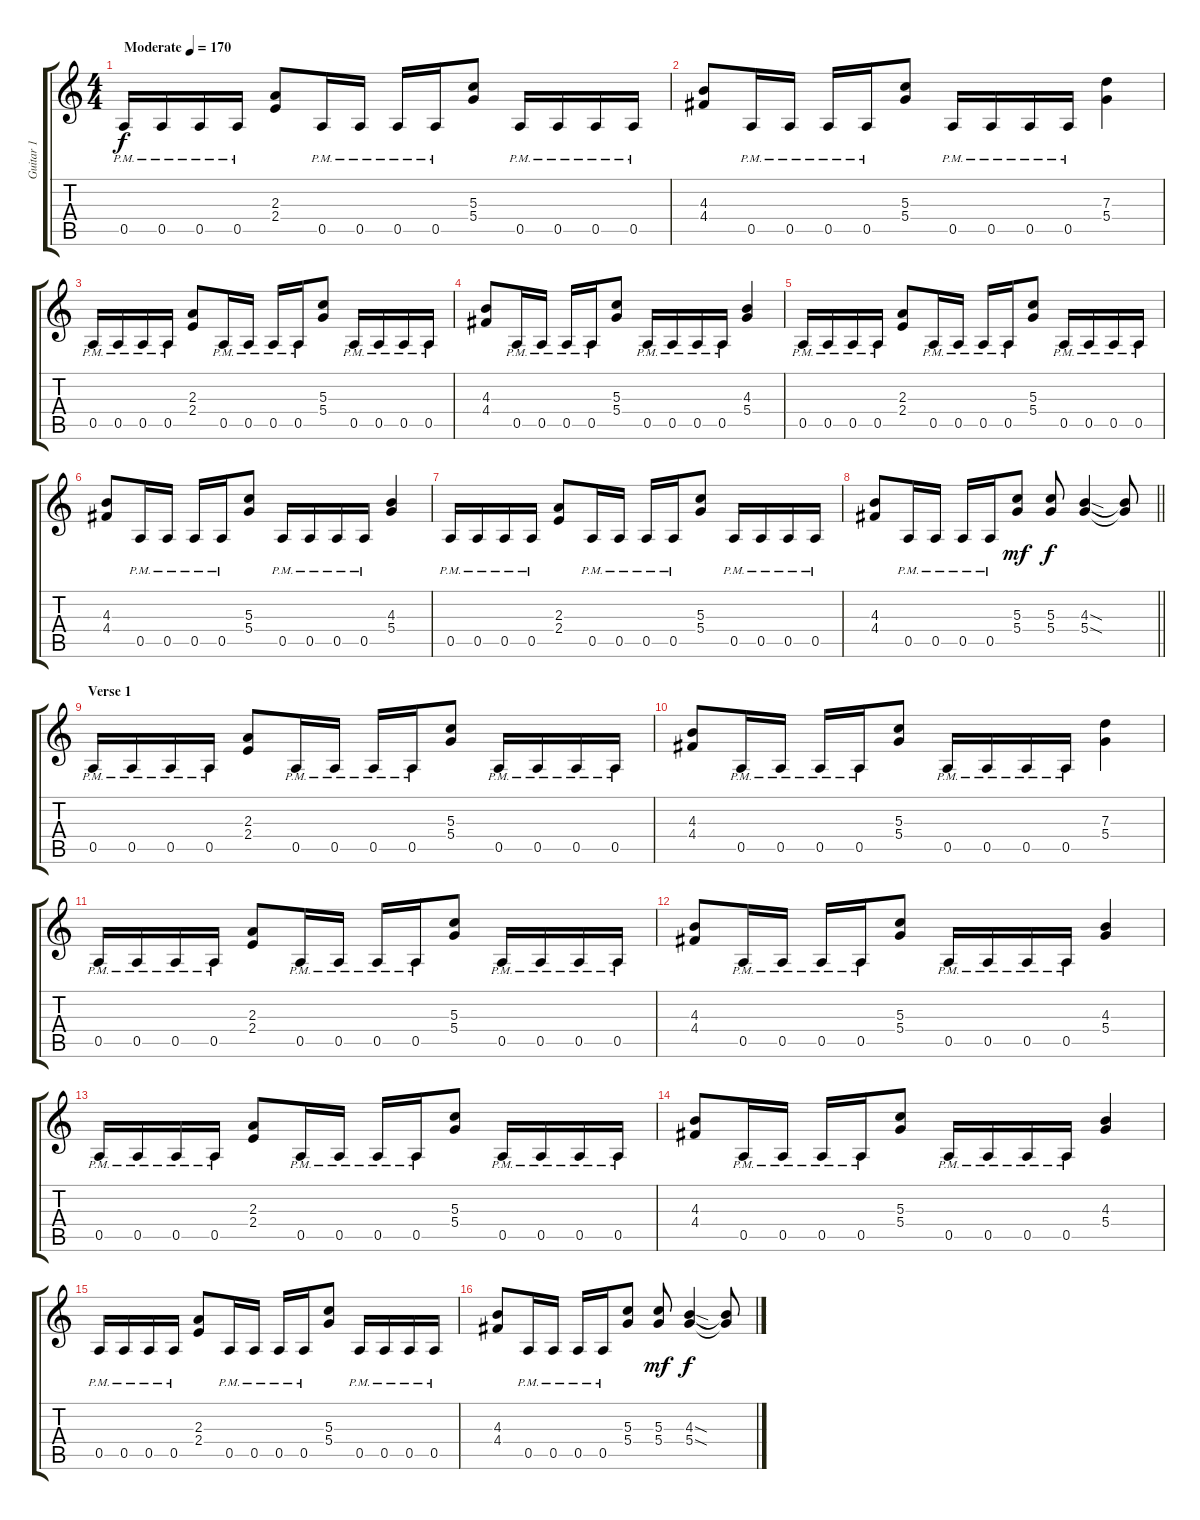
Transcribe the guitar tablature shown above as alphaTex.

\track ("Guitar 1" "Guitar 1") {instrument distortionguitar}
\staff {score tabs}
\tuning (E4 B3 G3 D3 A2 E2) {hide}
\ts (4 4)
\tempo (170 "Moderate")
\clef g2
\ks c
0.5{pm}.16{dy f instrument distortionguitar} 0.5{pm}.16 0.5{pm}.16 0.5{pm}.16 (2.3 2.4).8 0.5{pm}.16 0.5{pm}.16 0.5{pm}.16 0.5{pm}.16 (5.3 5.4).8 0.5{pm}.16 0.5{pm}.16 0.5{pm}.16 0.5{pm}.16 |
(4.3 4.4).8 0.5{pm}.16 0.5{pm}.16 0.5{pm}.16 0.5{pm}.16 (5.3 5.4).8 0.5{pm}.16 0.5{pm}.16 0.5{pm}.16 0.5{pm}.16 (7.3 5.4).4 |
0.5{pm}.16 0.5{pm}.16 0.5{pm}.16 0.5{pm}.16 (2.3 2.4).8 0.5{pm}.16 0.5{pm}.16 0.5{pm}.16 0.5{pm}.16 (5.3 5.4).8 0.5{pm}.16 0.5{pm}.16 0.5{pm}.16 0.5{pm}.16 |
(4.3 4.4).8 0.5{pm}.16 0.5{pm}.16 0.5{pm}.16 0.5{pm}.16 (5.3 5.4).8 0.5{pm}.16 0.5{pm}.16 0.5{pm}.16 0.5{pm}.16 (4.3 5.4).4 |
0.5{pm}.16 0.5{pm}.16 0.5{pm}.16 0.5{pm}.16 (2.3 2.4).8 0.5{pm}.16 0.5{pm}.16 0.5{pm}.16 0.5{pm}.16 (5.3 5.4).8 0.5{pm}.16 0.5{pm}.16 0.5{pm}.16 0.5{pm}.16 |
(4.3 4.4).8 0.5{pm}.16 0.5{pm}.16 0.5{pm}.16 0.5{pm}.16 (5.3 5.4).8 0.5{pm}.16 0.5{pm}.16 0.5{pm}.16 0.5{pm}.16 (4.3 5.4).4 |
0.5{pm}.16 0.5{pm}.16 0.5{pm}.16 0.5{pm}.16 (2.3 2.4).8 0.5{pm}.16 0.5{pm}.16 0.5{pm}.16 0.5{pm}.16 (5.3 5.4).8 0.5{pm}.16 0.5{pm}.16 0.5{pm}.16 0.5{pm}.16 |
\barLineRight lightlight
(4.3 4.4).8 0.5{pm}.16 0.5{pm}.16 0.5{pm}.16 0.5{pm}.16 (5.3 5.4).8{dy mf} (5.3 5.4).8{dy f} (4.3{sod} 5.4{sod}).4 (4.3{t} 5.4{t}).8 |
\section ("" "Verse 1")
0.5{pm}.16 0.5{pm}.16 0.5{pm}.16 0.5{pm}.16 (2.3 2.4).8 0.5{pm}.16 0.5{pm}.16 0.5{pm}.16 0.5{pm}.16 (5.3 5.4).8 0.5{pm}.16 0.5{pm}.16 0.5{pm}.16 0.5{pm}.16 |
(4.3 4.4).8 0.5{pm}.16 0.5{pm}.16 0.5{pm}.16 0.5{pm}.16 (5.3 5.4).8 0.5{pm}.16 0.5{pm}.16 0.5{pm}.16 0.5{pm}.16 (7.3 5.4).4 |
0.5{pm}.16 0.5{pm}.16 0.5{pm}.16 0.5{pm}.16 (2.3 2.4).8 0.5{pm}.16 0.5{pm}.16 0.5{pm}.16 0.5{pm}.16 (5.3 5.4).8 0.5{pm}.16 0.5{pm}.16 0.5{pm}.16 0.5{pm}.16 |
(4.3 4.4).8 0.5{pm}.16 0.5{pm}.16 0.5{pm}.16 0.5{pm}.16 (5.3 5.4).8 0.5{pm}.16 0.5{pm}.16 0.5{pm}.16 0.5{pm}.16 (4.3 5.4).4 |
0.5{pm}.16 0.5{pm}.16 0.5{pm}.16 0.5{pm}.16 (2.3 2.4).8 0.5{pm}.16 0.5{pm}.16 0.5{pm}.16 0.5{pm}.16 (5.3 5.4).8 0.5{pm}.16 0.5{pm}.16 0.5{pm}.16 0.5{pm}.16 |
(4.3 4.4).8 0.5{pm}.16 0.5{pm}.16 0.5{pm}.16 0.5{pm}.16 (5.3 5.4).8 0.5{pm}.16 0.5{pm}.16 0.5{pm}.16 0.5{pm}.16 (4.3 5.4).4 |
0.5{pm}.16 0.5{pm}.16 0.5{pm}.16 0.5{pm}.16 (2.3 2.4).8 0.5{pm}.16 0.5{pm}.16 0.5{pm}.16 0.5{pm}.16 (5.3 5.4).8 0.5{pm}.16 0.5{pm}.16 0.5{pm}.16 0.5{pm}.16 |
(4.3 4.4).8 0.5{pm}.16 0.5{pm}.16 0.5{pm}.16 0.5{pm}.16 (5.3 5.4).8 (5.3 5.4).8{dy mf} (4.3{sod} 5.4{sod}).4{dy f} (4.3{t} 5.4{t}).8
